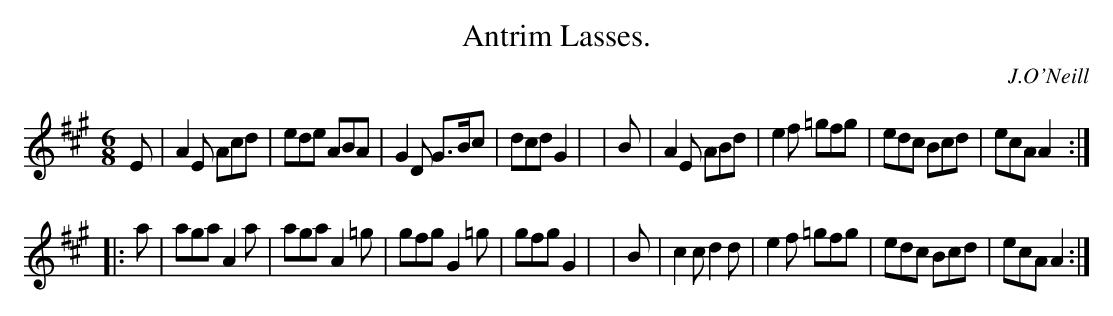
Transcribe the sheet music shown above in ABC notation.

X:1
T: Antrim Lasses.
O: J.O'Neill
M: 6/8
L: 1/8
K: A
   E | A2E Acd | ede  ABA | G2D G>Bc | dcd G2 |\
|  B | A2E ABd | e2f =gfg | edc Bcd  | ecA A2 :|
|: a | aga A2a | aga A2=g | gfg G2=g | gfg G2 |\
|  B | c2c d2d | e2f =gfg | edc Bcd  | ecA A2 :|
